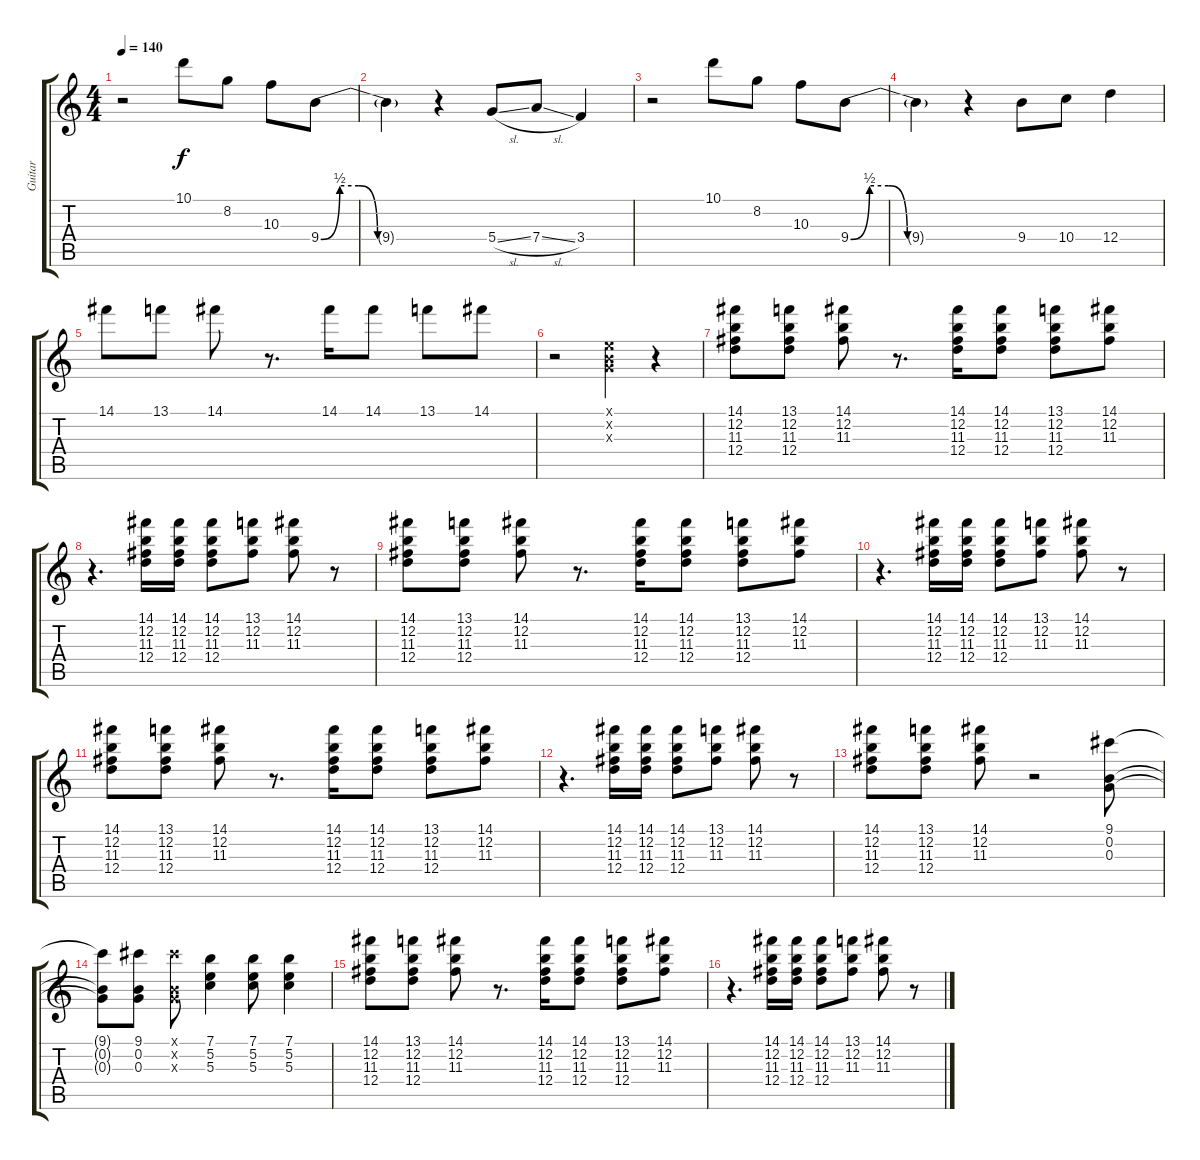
\track ("Guitar" "Guitar") {instrument electricguitarclean}
\staff {score tabs}
\tuning (E4 B3 G3 D3 A2 D2) {hide}
\ts (4 4)
\tempo 140
\clef g2
\ks c
r.2{dy f} 10.1.8 8.2.8 10.3.8 9.4{be (custom 0 0 10 2 20 2 30 0 60 0)}.8 |
9.4{t}.4 r.4 5.4{sl}.8 7.4{sl}.8 3.4.4 |
r.2 10.1.8 8.2.8 10.3.8 9.4{be (custom 0 0 10 2 20 2 30 0 60 0)}.8 |
9.4{t}.4 r.4 9.4.8 10.4.8 12.4.4 |
14.1.8 13.1.8 14.1.8 r.8{d} 14.1.16 14.1.8 13.1.8 14.1.8 |
r.2 (0.1{x} 0.2{x} 0.3{x}).4 r.4 |
(14.1 12.2 11.3 12.4).8 (13.1 12.2 11.3 12.4).8 (14.1 12.2 11.3).8 r.8{d} (14.1 12.2 11.3 12.4).16 (14.1 12.2 11.3 12.4).8 (13.1 12.2 11.3 12.4).8 (14.1 12.2 11.3).8 |
r.4{d} (14.1 12.2 11.3 12.4).16 (14.1 12.2 11.3 12.4).16 (14.1 12.2 11.3 12.4).8 (13.1 12.2 11.3).8 (14.1 12.2 11.3).8 r.8 |
(14.1 12.2 11.3 12.4).8 (13.1 12.2 11.3 12.4).8 (14.1 12.2 11.3).8 r.8{d} (14.1 12.2 11.3 12.4).16 (14.1 12.2 11.3 12.4).8 (13.1 12.2 11.3 12.4).8 (14.1 12.2 11.3).8 |
r.4{d} (14.1 12.2 11.3 12.4).16 (14.1 12.2 11.3 12.4).16 (14.1 12.2 11.3 12.4).8 (13.1 12.2 11.3).8 (14.1 12.2 11.3).8 r.8 |
(14.1 12.2 11.3 12.4).8 (13.1 12.2 11.3 12.4).8 (14.1 12.2 11.3).8 r.8{d} (14.1 12.2 11.3 12.4).16 (14.1 12.2 11.3 12.4).8 (13.1 12.2 11.3 12.4).8 (14.1 12.2 11.3).8 |
r.4{d} (14.1 12.2 11.3 12.4).16 (14.1 12.2 11.3 12.4).16 (14.1 12.2 11.3 12.4).8 (13.1 12.2 11.3).8 (14.1 12.2 11.3).8 r.8 |
(14.1 12.2 11.3 12.4).8 (13.1 12.2 11.3 12.4).8 (14.1 12.2 11.3).8 r.2 (9.1 0.2 0.3).8 |
(9.1{t} 0.2{t} 0.3{t}).8 (9.1 0.2 0.3).8 (9.1{x} 0.2{x} 0.3{x}).8 (7.1 5.2 5.3).4 (7.1 5.2 5.3).8 (7.1 5.2 5.3).4 |
(14.1 12.2 11.3 12.4).8 (13.1 12.2 11.3 12.4).8 (14.1 12.2 11.3).8 r.8{d} (14.1 12.2 11.3 12.4).16 (14.1 12.2 11.3 12.4).8 (13.1 12.2 11.3 12.4).8 (14.1 12.2 11.3).8 |
r.4{d} (14.1 12.2 11.3 12.4).16 (14.1 12.2 11.3 12.4).16 (14.1 12.2 11.3 12.4).8 (13.1 12.2 11.3).8 (14.1 12.2 11.3).8 r.8
